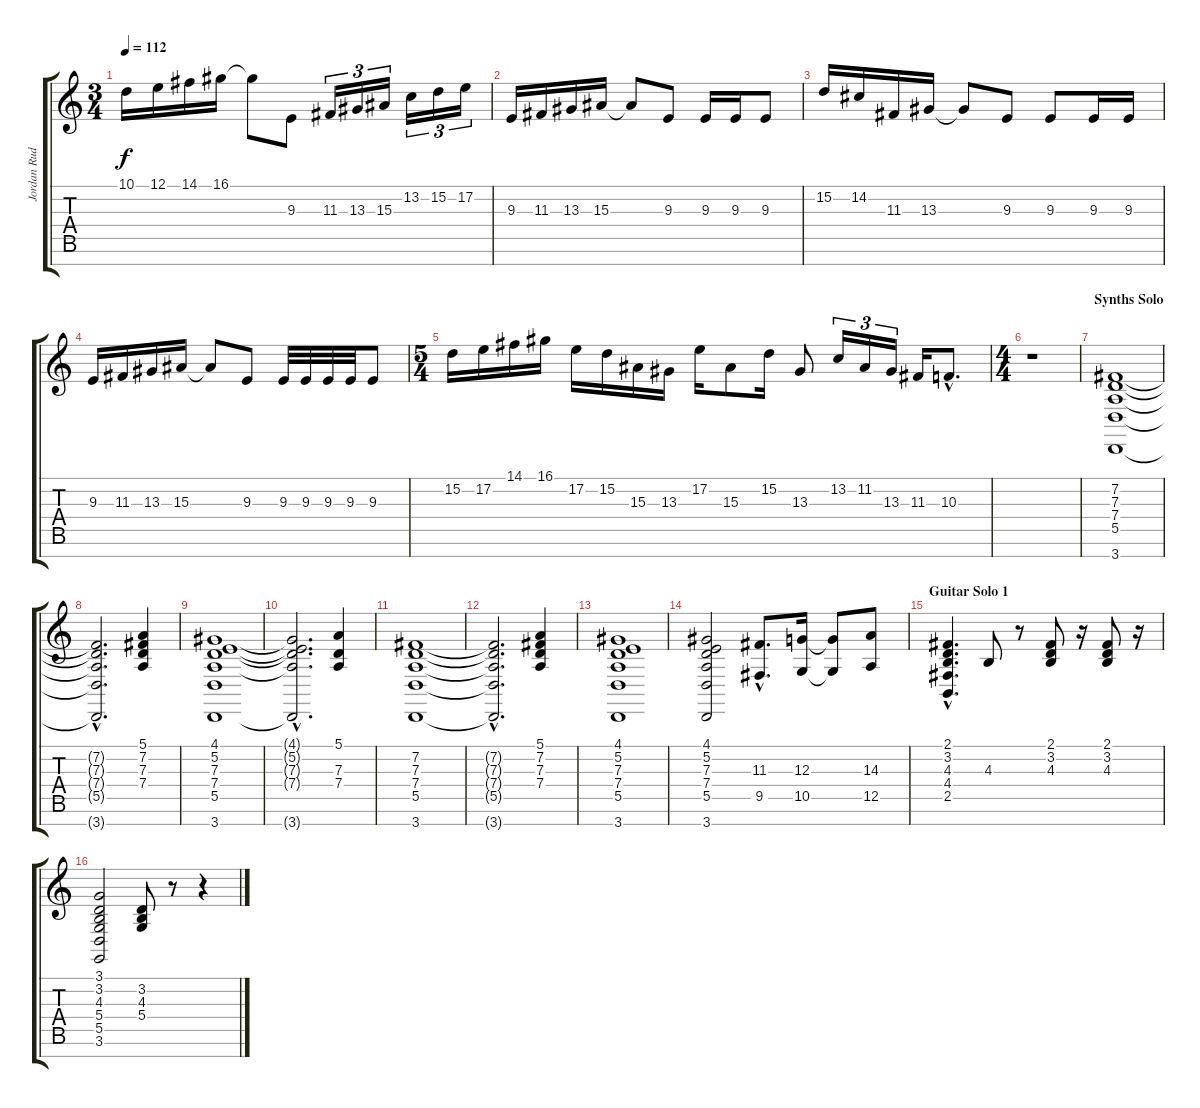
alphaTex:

\track ("Jordan Rudess" "Jordan Rud") {instrument stringensemble1}
\staff {score tabs}
\tuning (E4 B3 G3 D3 A2 E2 B1) {hide}
\ts (3 4)
\tempo 112
\clef g2
\ks c
10.1.16{dy f} 12.1.16 14.1.16 16.1.16 16.1{t}.8 9.3.8 11.3.16{tu (3 2)} 13.3.16{tu (3 2)} 15.3.16{tu (3 2)} 13.2.16{tu (3 2)} 15.2.16{tu (3 2)} 17.2.16{tu (3 2)} |
9.3.16 11.3.16 13.3.16 15.3.16 15.3{t}.8 9.3.8 9.3.16 9.3.16 9.3.8 |
15.2.16 14.2.16 11.3.16 13.3.16 13.3{t}.8 9.3.8 9.3.8 9.3.16 9.3.16 |
9.3.16 11.3.16 13.3.16 15.3.16 15.3{t}.8 9.3.8 9.3.32 9.3.32 9.3.32 9.3.32 9.3.8 |
\ts (5 4)
15.2.16 17.2.16 14.1.16 16.1.16 17.2.16 15.2.16 15.3.16 13.3.16 17.2.16 15.3.8 15.2.16 13.3.8 13.2.16{tu (3 2)} 11.2.16{tu (3 2)} 13.3.16{tu (3 2)} 11.3.16 10.3{hac}.8{d} |
\ts (4 4)
r.1 |
\section ("" "Synths Solo")
(7.2 7.3 7.4 5.5 3.7).1 |
(7.2{hac t} 7.3{hac t} 7.4{hac t} 5.5{hac t} 3.7{hac t}).2{d} (5.1 7.2 7.3 7.4).4 |
(4.1 5.2 7.3 7.4 5.5 3.7).1 |
(4.1{hac t} 5.2{hac t} 7.3{hac t} 7.4{hac t} 3.7{hac t}).2{d} (5.1 7.3 7.4).4 |
(7.2 7.3 7.4 5.5 3.7).1 |
(7.2{hac t} 7.3{hac t} 7.4{hac t} 5.5{hac t} 3.7{hac t}).2{d} (5.1 7.2 7.3 7.4).4 |
(4.1 5.2 7.3 7.4 5.5 3.7).1 |
(4.1 5.2 7.3 7.4 5.5 3.7).2 (11.3{hac} 9.5{hac}).8{d} (12.3 10.5).16 (12.3{t} 10.5{t}).8 (14.3 12.5).8 |
\section ("" "Guitar Solo 1")
(2.1{hac} 3.2{hac} 4.3{hac} 4.4{hac} 2.5{hac}).4{d instrument acousticgrandpiano} 4.3.8 r.8 (2.1 3.2 4.3).8 r.16 (2.1 3.2 4.3).8 r.16 |
(3.1 3.2 4.3 5.4 5.5 3.6).2 (3.2 4.3 5.4).8 r.8 r.4
